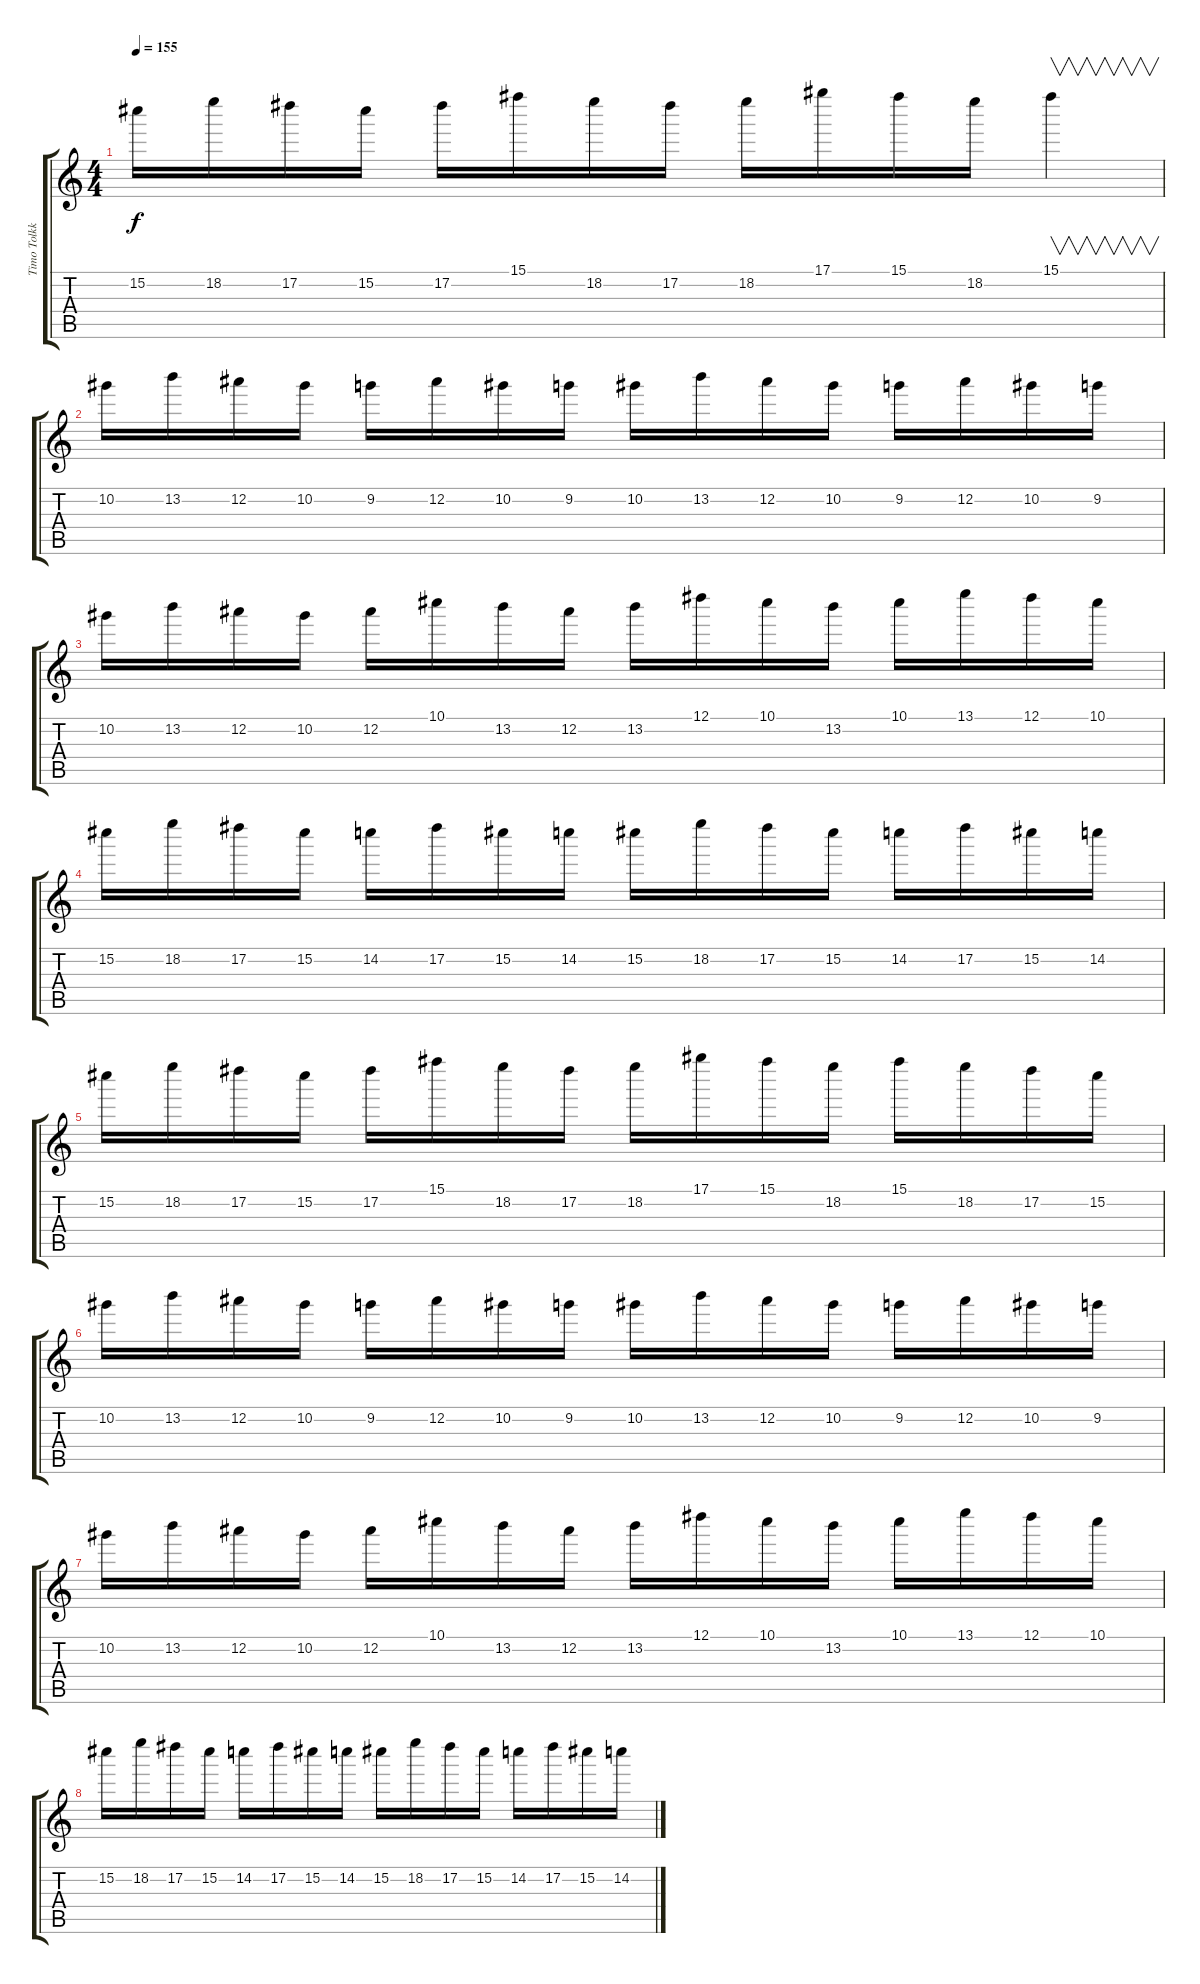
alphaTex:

\track ("Timo Tolkki: Harmonizer " "Timo Tolkk") {instrument distortionguitar}
\staff {score tabs}
\tuning (Eb5 Bb4 Gb4 Db4 Ab3 Eb3) {hide}
\ts (4 4)
\tempo 155
\clef g2
\ks c
15.2.16{dy f} 18.2.16 17.2.16 15.2.16 17.2.16 15.1.16 18.2.16 17.2.16 18.2.16 17.1.16 15.1.16 18.2.16 15.1.4{v} |
10.2.16 13.2.16 12.2.16 10.2.16 9.2.16 12.2.16 10.2.16 9.2.16 10.2.16 13.2.16 12.2.16 10.2.16 9.2.16 12.2.16 10.2.16 9.2.16 |
10.2.16 13.2.16 12.2.16 10.2.16 12.2.16 10.1.16 13.2.16 12.2.16 13.2.16 12.1.16 10.1.16 13.2.16 10.1.16 13.1.16 12.1.16 10.1.16 |
15.2.16 18.2.16 17.2.16 15.2.16 14.2.16 17.2.16 15.2.16 14.2.16 15.2.16 18.2.16 17.2.16 15.2.16 14.2.16 17.2.16 15.2.16 14.2.16 |
15.2.16 18.2.16 17.2.16 15.2.16 17.2.16 15.1.16 18.2.16 17.2.16 18.2.16 17.1.16 15.1.16 18.2.16 15.1.16 18.2.16 17.2.16 15.2.16 |
10.2.16 13.2.16 12.2.16 10.2.16 9.2.16 12.2.16 10.2.16 9.2.16 10.2.16 13.2.16 12.2.16 10.2.16 9.2.16 12.2.16 10.2.16 9.2.16 |
10.2.16 13.2.16 12.2.16 10.2.16 12.2.16 10.1.16 13.2.16 12.2.16 13.2.16 12.1.16 10.1.16 13.2.16 10.1.16 13.1.16 12.1.16 10.1.16 |
15.2.16 18.2.16 17.2.16 15.2.16 14.2.16 17.2.16 15.2.16 14.2.16 15.2.16 18.2.16 17.2.16 15.2.16 14.2.16 17.2.16 15.2.16 14.2.16
